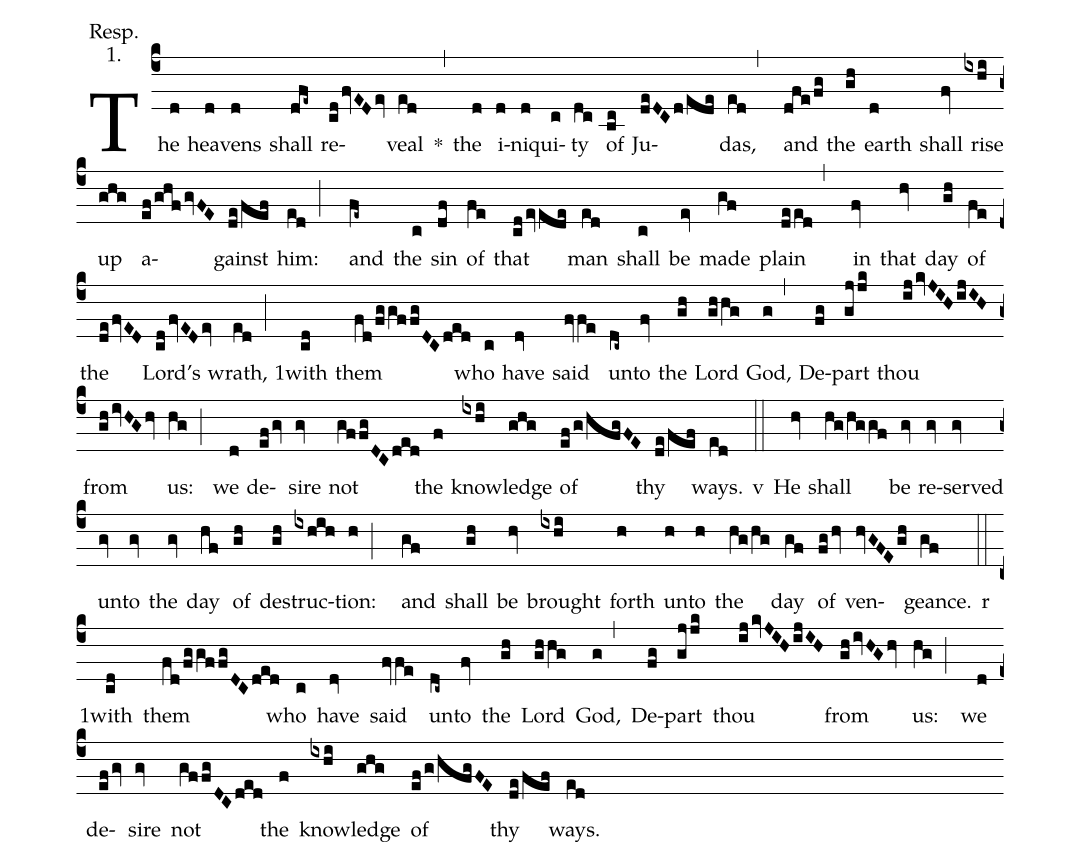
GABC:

annotation: Resp.;
annotation: 1.;
%%
(c4) The(d) hea(d)vens(d) shall(dfe~) re(cdfvEDev)veal(ed) <sp>*</sp>(,) the(d) i(d)ni(d)qui(c)ty(dc) of(bc) Ju(deDCd/ede)das,(ed,) and(dfe/fg) the(gh) earth(d) shall(fv) rise(ixhi) up(ghg) a(ef/ghfgvFE)gainst(de/fef) him:(ed;) and(fe~) the(c) sin(df) of(fe) that(cdevede) man(ed) shall(c) be(ev) made(gf) plain(deed,) in(fv) that(hv) day(gh) of(fe) the(defvED) Lord's(cdfvEDev) wrath,(ed;) <sp>1</sp>with(cd) them(fd/fggffgDCded) who(c) have(dv) said(fvfe) un(dc~)to(fv) the(gh) Lord(ghhg) God,(g,) De(fg)part(gjjk) thou(ijkvJIHijIH) from(ghivHGhv) us:(hg;) we(d) de(efgv)sire(gv) not(gffgDCded) the(f) know(ixhi)ledge(ghg) of(ef/g/hfgFE) thy(de/fef) ways.(ed)

<sp>v</sp>(::) He(hv) shall(hg/hggf) be(gv) re(gv)served(gv) un(gv)to(gv) the(gv) day(hf) of(gh) des(gh)truc(ixhih)tion:(h;) and(gf) shall(gh) be(hv) brought(ixhi) forth(h) un(h)to(h) the(hg/hg) day(gf) of(fghv) ven(hvGFEgh)geance.(gf)

<sp>r</sp>(::) <sp>1</sp>with(cd) them(fd/fggffgDCded) who(c) have(dv) said(fvfe) un(dc~)to(fv) the(gh) Lord(ghhg) God,(g,) De(fg)part(gjjk) thou(ijkvJIHijIH) from(ghivHGhv) us:(hg;) we(d) de(efgv)sire(gv) not(gffgDCded) the(f) know(ixhi)ledge(ghg) of(ef/g/hfgFE) thy(de/fef) ways.(ed)
